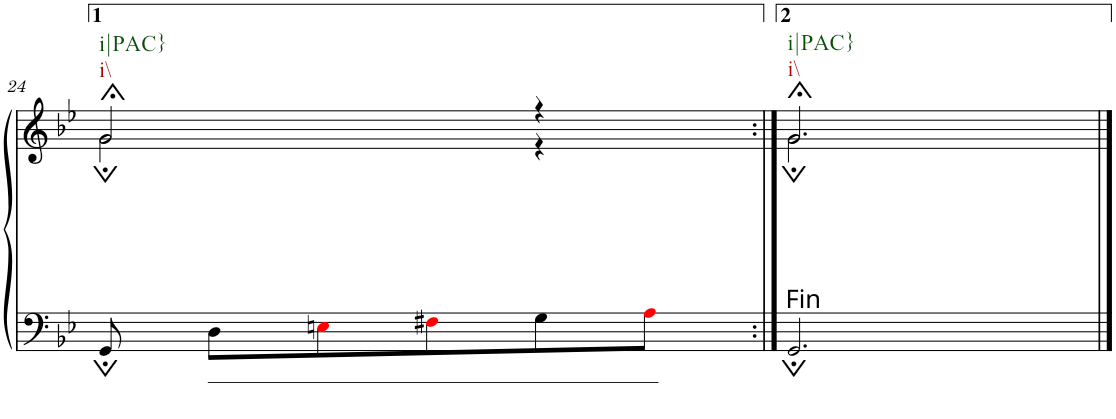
**kern	**kern
*part1	*part1
*staff2	*staff1
*I"Clavecin	*
!!LO:PB:g=z
*clefF4	*clefG2
*k[b-e-]	*k[b-e-]
*g:	*g:
*M3/4	*M3/4
=24	=24
*	*^
!	!LO:TX:b:t=i\\	!
!	!LO:TX:b:t=i|PAC}	!
8GG;/	2g;</	2g;\
8D\L	.	.
8Eni\	.	.
8F#Xi\	.	.
8G\	4r	4r
8Ai\J	.	.
=24X2:|!	=24X2:|!	=24X2:|!
!	!LO:TX:b:t=Fin	!
!	!LO:TX:b:t=i\\	!
!	!LO:TX:b:t=i|PAC}	!
2.GG;/	2.g;</	2.g;\
*	*v	*v
==	==
*-	*-
